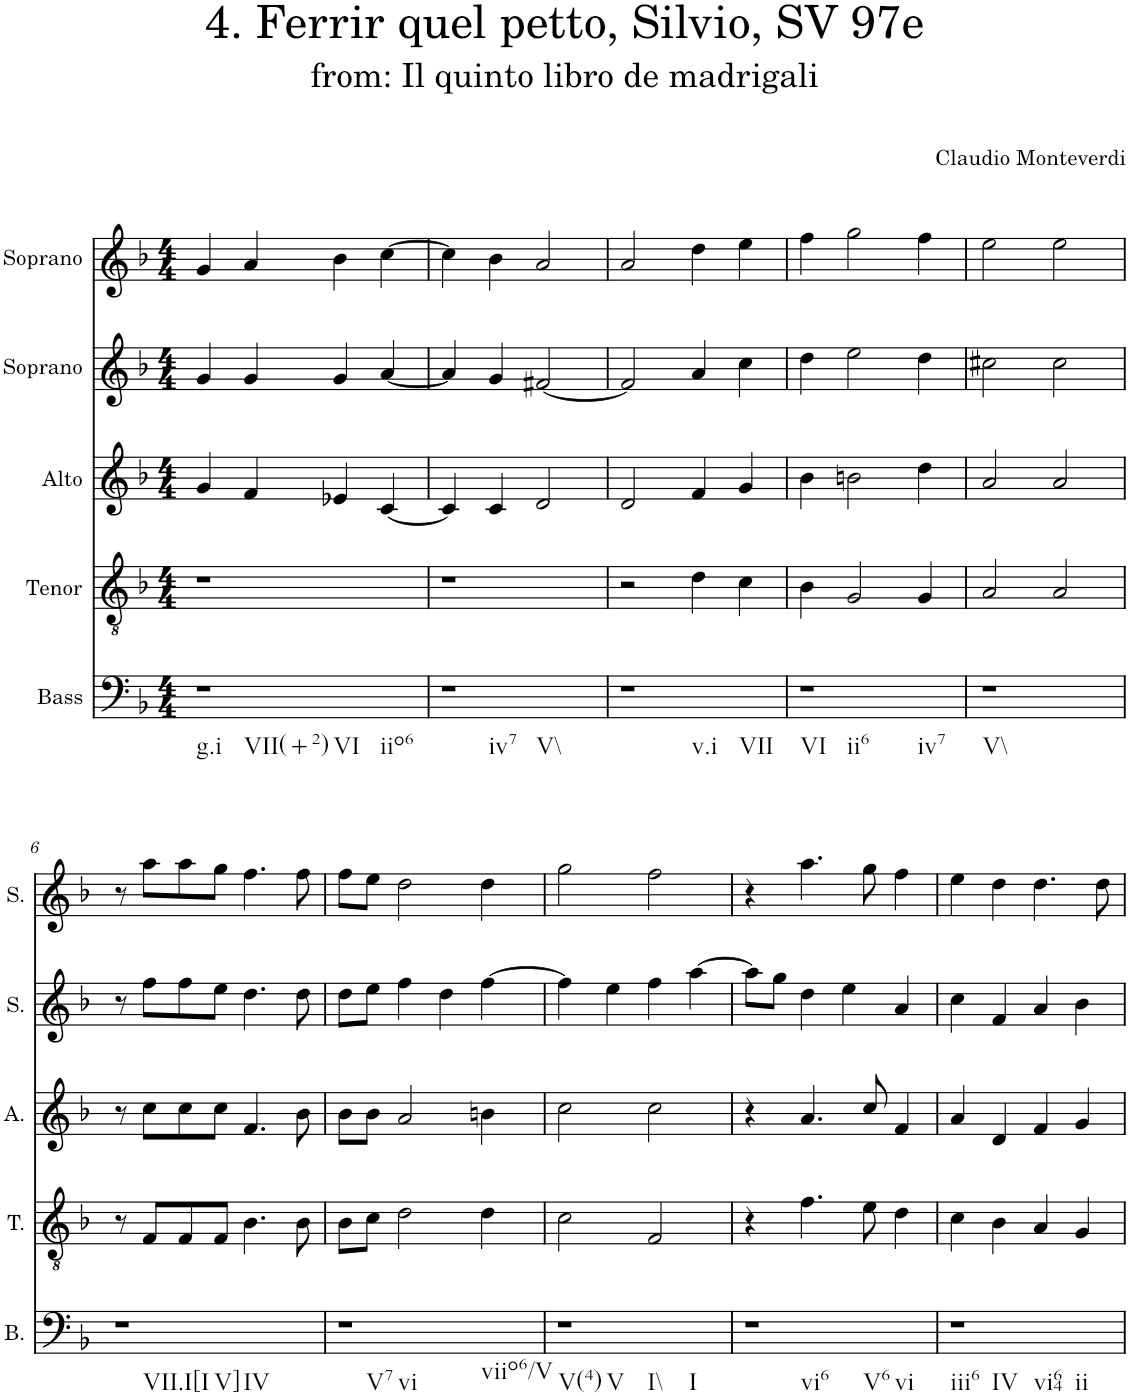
**kern	**kern	**kern	**kern	**kern
*part5	*part4	*part3	*part2	*part1
*staff5	*staff4	*staff3	*staff2	*staff1
*I"Bass	*I"Tenor	*I"Alto	*I"Soprano	*I"Soprano
*I'B.	*I'T.	*I'A.	*I'S.	*I'S.
*clefF4	*clefGv2	*clefG2	*clefG2	*clefG2
*k[b-]	*k[b-]	*k[b-]	*k[b-]	*k[b-]
*M4/4	*M4/4	*M4/4	*M4/4	*M4/4
=1	=1	=1	=1	=1
!LO:TX:b:t=g.i	!	!	!	!
!LO:TX:b:t=VII(+2)	!	!	!	!
!LO:TX:b:t=VI	!	!	!	!
!LO:TX:b:t=iio6	!	!	!	!
1r	1r	4g/	4g/	4g/
.	.	4f/	4g/	4a/
.	.	4e-X/	4g/	4b-\
.	.	[4c/	[4a/	[4cc\
=2	=2	=2	=2	=2
!LO:TX:b:t=iv7	!	!	!	!
!LO:TX:b:t=V\\	!	!	!	!
1r	1r	4c/]	4a/]	4cc\]
.	.	4c/	4g/	4b-\
.	.	2d/	[2f#X/	2a/
=3	=3	=3	=3	=3
!LO:TX:b:t=v.i	!	!	!	!
!LO:TX:b:t=VII	!	!	!	!
1r	2r	2d/	2f#/]	2a/
.	4d\	4f/	4a/	4dd\
.	4c\	4g/	4cc\	4ee\
=4	=4	=4	=4	=4
!LO:TX:b:t=VI	!	!	!	!
!LO:TX:b:t=ii6	!	!	!	!
!LO:TX:b:t=iv7	!	!	!	!
1r	4B-\	4b-\	4dd\	4ff\
.	2G/	2bn\	2ee\	2gg\
.	4G/	4dd\	4dd\	4ff\
=5	=5	=5	=5	=5
!LO:TX:b:t=V\\	!	!	!	!
1r	2A/	2a/	2cc#X\	2ee\
.	2A/	2a/	2cc#\	2ee\
!!LO:LB:g=z
=6	=6	=6	=6	=6
!LO:TX:b:t=VII.I[I	!	!	!	!
!LO:TX:b:t=V]	!	!	!	!
!LO:TX:b:t=IV	!	!	!	!
1r	8r	8r	8r	8r
.	8F/L	8cc\L	8ff\L	8aa\L
.	8F/	8cc\	8ff\	8aa\
.	8F/J	8cc\J	8ee\J	8gg\J
.	4.B-\	4.f/	4.dd\	4.ff\
.	8B-\	8b-\	8dd\	8ff\
=7	=7	=7	=7	=7
!LO:TX:b:t=V7	!	!	!	!
!LO:TX:b:t=vi	!	!	!	!
!LO:TX:b:t=viio6/V	!	!	!	!
1r	8B-\L	8b-\L	8dd\L	8ff\L
.	8c\J	8b-\J	8ee\J	8ee\J
.	2d\	2a/	4ff\	2dd\
.	.	.	4dd\	.
.	4d\	4bn\	[4ff\	4dd\
=8	=8	=8	=8	=8
!LO:TX:b:t=V(4)	!	!	!	!
!LO:TX:b:t=V	!	!	!	!
!LO:TX:b:t=I\\	!	!	!	!
!LO:TX:b:t=I	!	!	!	!
1r	2c\	2cc\	4ff\]	2gg\
.	.	.	4ee\	.
.	2F/	2cc\	4ff\	2ff\
.	.	.	[4aa\	.
=9	=9	=9	=9	=9
!LO:TX:b:t=vi6	!	!	!	!
!LO:TX:b:t=V6	!	!	!	!
!LO:TX:b:t=vi	!	!	!	!
1r	4r	4r	8aa\L]	4r
.	.	.	8gg\J	.
.	4.f\	4.a/	4dd\	4.aa\
.	.	.	4ee\	.
.	8e\	8cc/	.	8gg\
.	4d\	4f/	4a/	4ff\
=10	=10	=10	=10	=10
!LO:TX:b:t=iii6	!	!	!	!
!LO:TX:b:t=IV	!	!	!	!
!LO:TX:b:t=vi64	!	!	!	!
!LO:TX:b:t=ii	!	!	!	!
1r	4c\	4a/	4cc\	4ee\
.	4B-\	4d/	4f/	4dd\
.	4A/	4f/	4a/	4.dd\
.	4G/	4g/	4b-\	.
.	.	.	.	8dd\
=	=	=	=	=
*-	*-	*-	*-	*-
